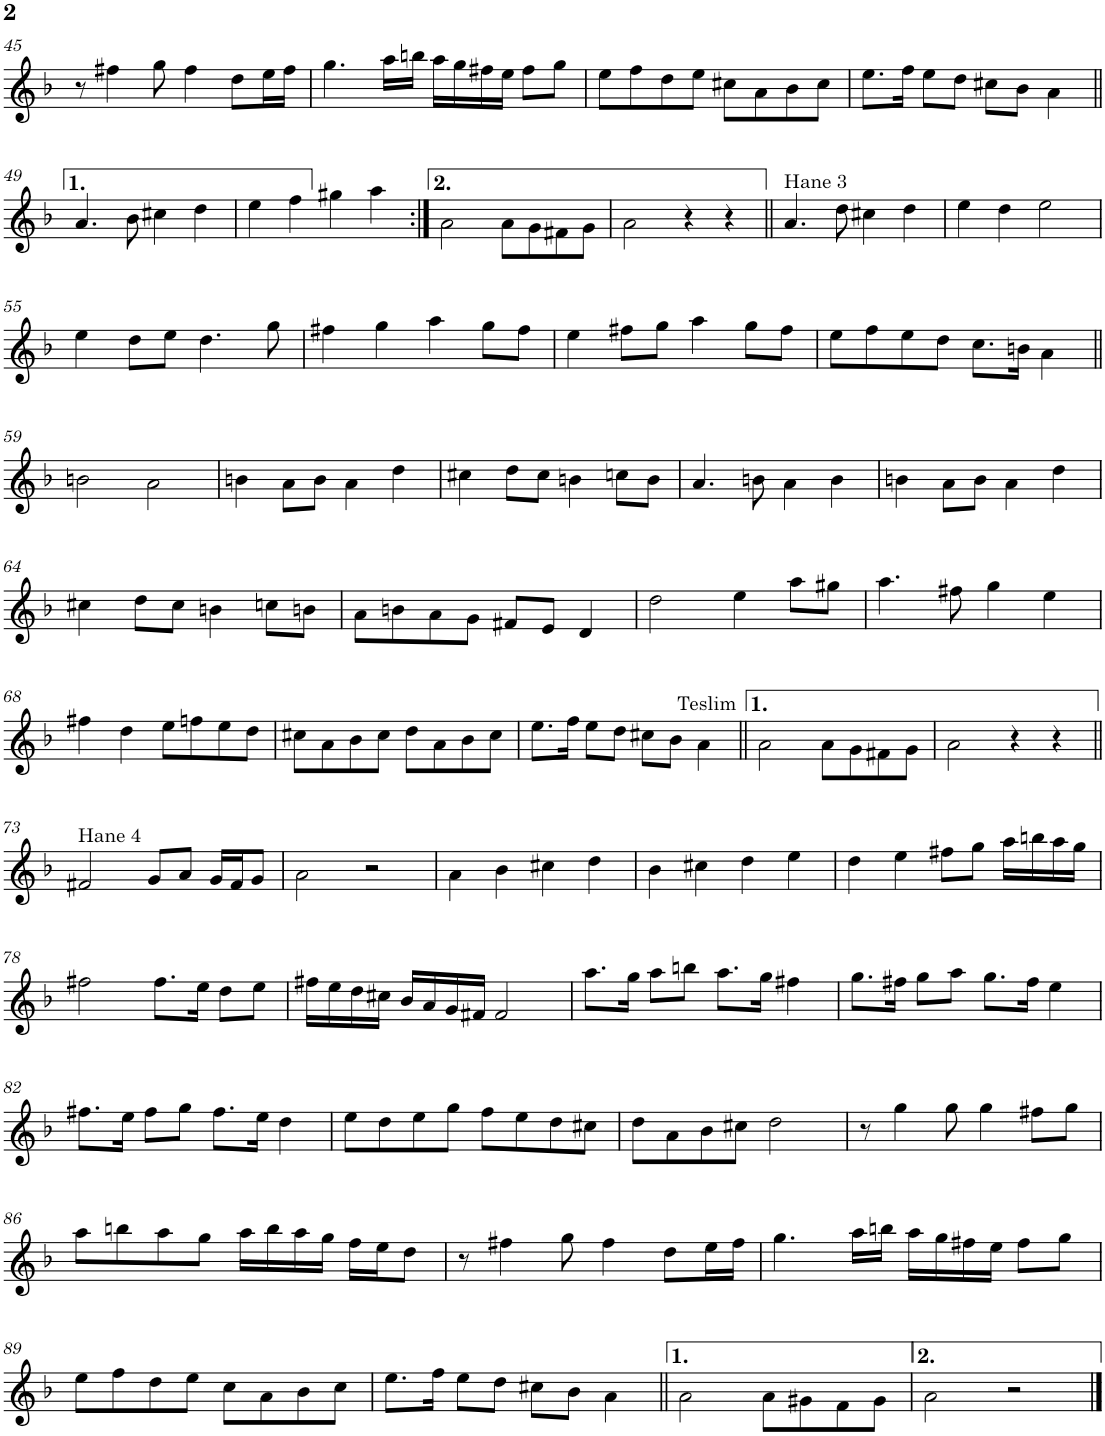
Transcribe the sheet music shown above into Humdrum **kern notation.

**kern
*part1
*staff1
*I"Voice
*I'Vo.
!!LO:PB:g=z
*clefG2
*k[b-]
*M4/4
*met(c)
=45
8r
4ff#X\
8gg\
4ff#\
8dd\L
16ee\L
16ff#\JJ
=46
4.gg\
16aa\LL
16bbn\JJ
16aa\LL
16gg\
16ff#X\
16ee\JJ
8ff#\L
8gg\J
=47
8ee\L
8ff\
8dd\
8ee\J
8cc#X\L
8a\
8b-\
8cc#\J
=48
8.ee\L
16ff\Jk
8ee\L
8dd\J
8cc#X\L
8b-\J
4a\
!!LO:LB:g=z
=49||
4.a/
8b-\
4cc#X\
4dd\
=50
4ee\
4ff\
4gg#X\
4aa\
=51:|!
2a\
8a\L
8g\
8f#X\
8g\J
=52
2a\
4r
4r
=53||
!LO:TX:a:t=Hane 3
4.a/
8dd\
4cc#X\
4dd\
=54
4ee\
4dd\
2ee\
!!LO:LB:g=z
=55
4ee\
8dd\L
8ee\J
4.dd\
8gg\
=56
4ff#X\
4gg\
4aa\
8gg\L
8ff#\J
=57
4ee\
8ff#X\L
8gg\J
4aa\
8gg\L
8ff#\J
=58
8ee\L
8ff\
8ee\
8dd\J
8.cc\L
16bn\Jk
4a\
!!LO:LB:g=z
=59||
2bn\
2a\
=60
4bn\
8a\L
8b\J
4a\
4dd\
=61
4cc#X\
8dd\L
8cc#\J
4bn\
8ccn\L
8b\J
=62
4.a/
8bn\
4a\
4b\
=63
4bn\
8a\L
8b\J
4a\
4dd\
!!LO:LB:g=z
=64
4cc#X\
8dd\L
8cc#\J
4bn\
8ccn\L
8bn\J
=65
8a\L
8bn\
8a\
8g\J
8f#X/L
8e/J
4d/
=66
2dd\
4ee\
8aa\L
8gg#X\J
=67
4.aa\
8ff#X\
4gg\
4ee\
!!LO:LB:g=z
=68
4ff#X\
4dd\
8ee\L
8ffn\
8ee\
8dd\J
=69
8cc#X\L
8a\
8b-\
8cc#\J
8dd\L
8a\
8b-\
8cc#\J
=70
8.ee\L
16ff\Jk
8ee\L
8dd\J
8cc#X\L
8b-\J
!LO:TX:a:t=Teslim
4a\
=71||
2a\
8a\L
8g\
8f#X\
8g\J
=72
2a\
4r
4r
!!LO:LB:g=z
=73||
!LO:TX:a:t=Hane 4
2f#X/
8g/L
8a/J
16g/LL
16f#/J
8g/J
=74
2a\
2r
=75
4a\
4b-\
4cc#X\
4dd\
=76
4b-\
4cc#X\
4dd\
4ee\
=77
4dd\
4ee\
8ff#X\L
8gg\J
16aa\LL
16bbn\
16aa\
16gg\JJ
!!LO:LB:g=z
=78
2ff#X\
8.ff#\L
16ee\Jk
8dd\L
8ee\J
=79
16ff#X\LL
16ee\
16dd\
16cc#X\JJ
16b-/LL
16a/
16g/
16f#X/JJ
2f#/
=80
8.aa\L
16gg\Jk
8aa\L
8bbn\J
8.aa\L
16gg\Jk
4ff#X\
=81
8.gg\L
16ff#X\Jk
8gg\L
8aa\J
8.gg\L
16ff#\Jk
4ee\
!!LO:LB:g=z
=82
8.ff#X\L
16ee\Jk
8ff#\L
8gg\J
8.ff#\L
16ee\Jk
4dd\
=83
8ee\L
8dd\
8ee\
8gg\J
8ff\L
8ee\
8dd\
8cc#X\J
=84
8dd\L
8a\
8b-\
8cc#X\J
2dd\
=85
8r
4gg\
8gg\
4gg\
8ff#X\L
8gg\J
!!LO:LB:g=z
=86
8aa\L
8bbn\
8aa\
8gg\J
16aa\LL
16bb\
16aa\
16gg\JJ
16ff\LL
16ee\J
8dd\J
=87
8r
4ff#X\
8gg\
4ff#\
8dd\L
16ee\L
16ff#\JJ
=88
4.gg\
16aa\LL
16bbn\JJ
16aa\LL
16gg\
16ff#X\
16ee\JJ
8ff#\L
8gg\J
!!LO:LB:g=z
=89
8ee\L
8ff\
8dd\
8ee\J
8cc\L
8a\
8b-\
8cc\J
=90
8.ee\L
16ff\Jk
8ee\L
8dd\J
8cc#X\L
8b-\J
4a\
=91||
2a\
8a\L
8g#X\
8f\
8g#\J
=92
2a\
2r
==
*-
